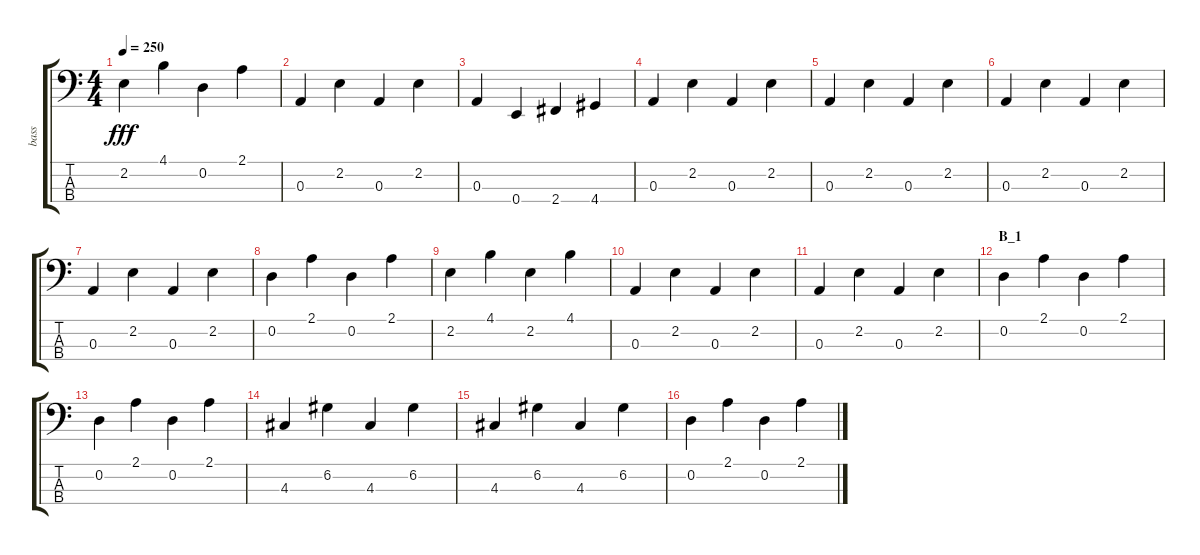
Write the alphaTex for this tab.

\track ("bass" "bass") {instrument electricguitarmuted}
\staff {score tabs}
\tuning (G2 D2 A1 E1) {hide}
\ts (4 4)
\tempo 250
\clef f4
\ks c
2.2.4{dy fff} 4.1.4 0.2.4 2.1.4 |
0.3.4 2.2.4 0.3.4 2.2.4 |
0.3.4 0.4.4 2.4.4 4.4.4 |
0.3.4 2.2.4 0.3.4 2.2.4 |
0.3.4 2.2.4 0.3.4 2.2.4 |
0.3.4 2.2.4 0.3.4 2.2.4 |
0.3.4 2.2.4 0.3.4 2.2.4 |
0.2.4 2.1.4 0.2.4 2.1.4 |
2.2.4 4.1.4 2.2.4 4.1.4 |
0.3.4 2.2.4 0.3.4 2.2.4 |
0.3.4 2.2.4 0.3.4 2.2.4 |
\section ("" "B_1")
0.2.4 2.1.4 0.2.4 2.1.4 |
0.2.4 2.1.4 0.2.4 2.1.4 |
4.3.4 6.2.4 4.3.4 6.2.4 |
4.3.4 6.2.4 4.3.4 6.2.4 |
0.2.4 2.1.4 0.2.4 2.1.4
